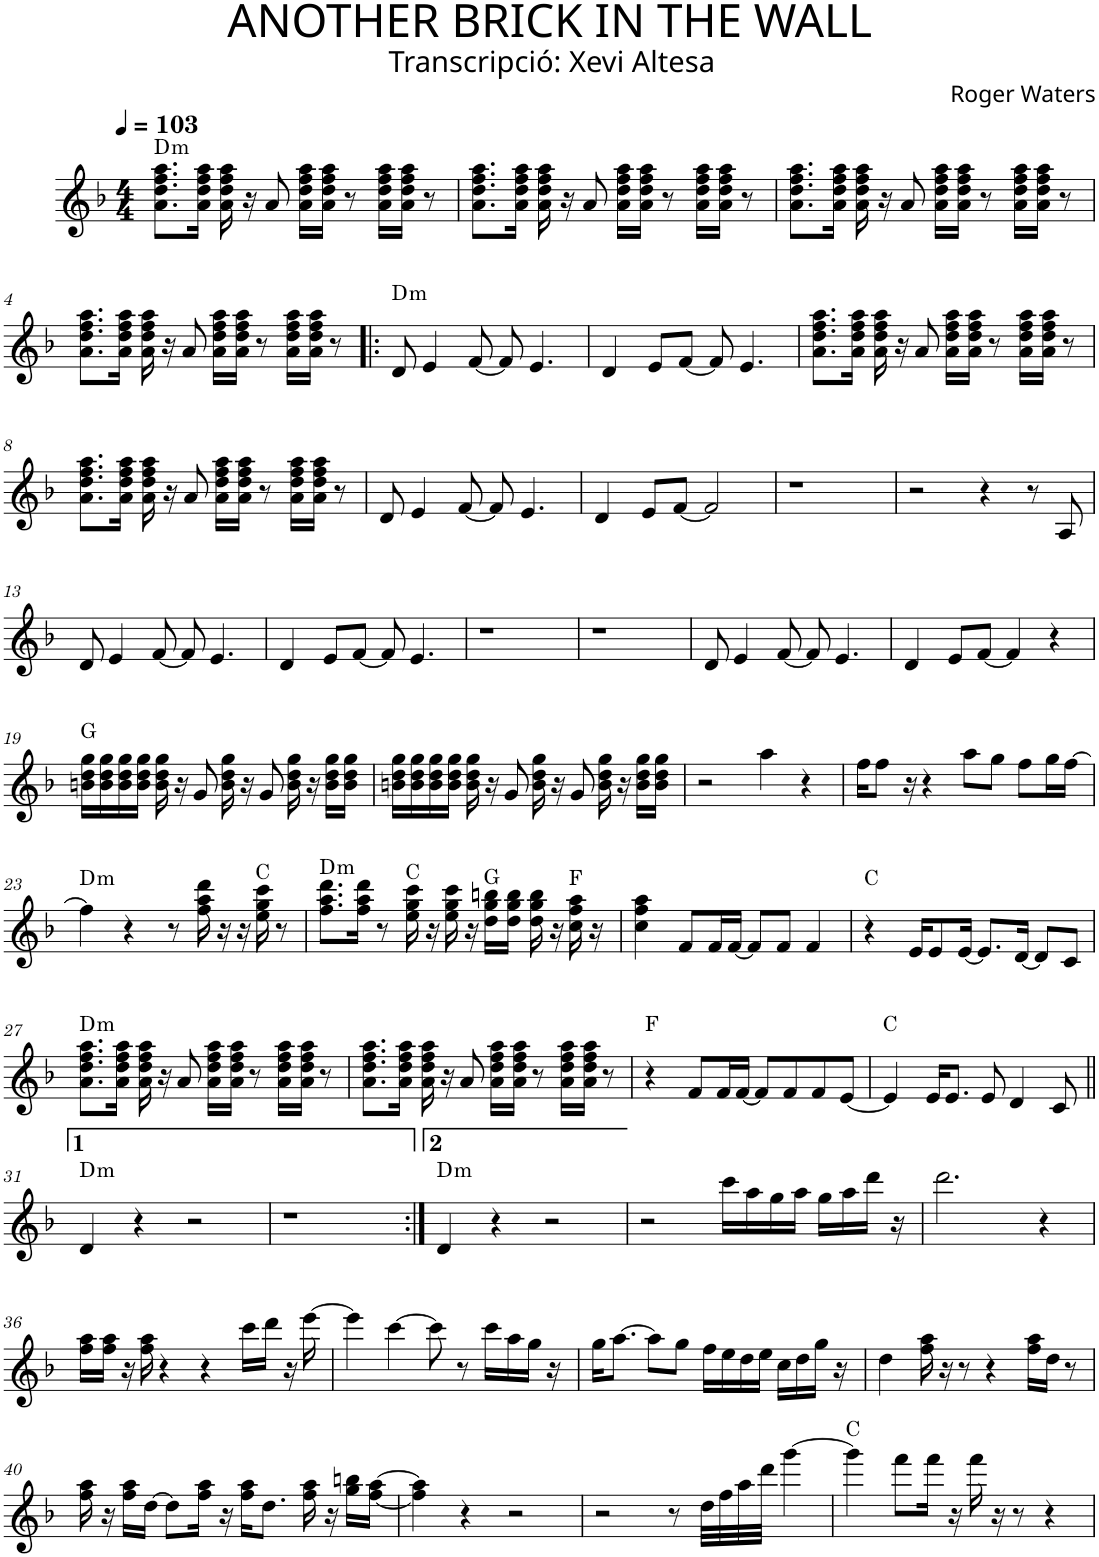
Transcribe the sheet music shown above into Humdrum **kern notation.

**kern	**harte
*part1	*part1
*staff1	*
*I"P1	*
*clefG2	*
*k[b-]	*
*d:	*
*M4/4	*
*MM103	*
=1	=1
!	!LO:H:kt=m
8.a\ 8.dd\ 8.ff\ 8.aa\L	D:min
16a\ 16dd\ 16ff\ 16aa\Jk	.
16a\ 16dd\ 16ff\ 16aa\	.
16r	.
8a/	.
16a\ 16dd\ 16ff\ 16aa\LL	.
16a\ 16dd\ 16ff\ 16aa\JJ	.
8r	.
16a\ 16dd\ 16ff\ 16aa\LL	.
16a\ 16dd\ 16ff\ 16aa\JJ	.
8r	.
=2	=2
8.a\ 8.dd\ 8.ff\ 8.aa\L	.
16a\ 16dd\ 16ff\ 16aa\Jk	.
16a\ 16dd\ 16ff\ 16aa\	.
16r	.
8a/	.
16a\ 16dd\ 16ff\ 16aa\LL	.
16a\ 16dd\ 16ff\ 16aa\JJ	.
8r	.
16a\ 16dd\ 16ff\ 16aa\LL	.
16a\ 16dd\ 16ff\ 16aa\JJ	.
8r	.
=3	=3
8.a\ 8.dd\ 8.ff\ 8.aa\L	.
16a\ 16dd\ 16ff\ 16aa\Jk	.
16a\ 16dd\ 16ff\ 16aa\	.
16r	.
8a/	.
16a\ 16dd\ 16ff\ 16aa\LL	.
16a\ 16dd\ 16ff\ 16aa\JJ	.
8r	.
16a\ 16dd\ 16ff\ 16aa\LL	.
16a\ 16dd\ 16ff\ 16aa\JJ	.
8r	.
!!LO:LB:g=z
=4	=4
8.a\ 8.dd\ 8.ff\ 8.aa\L	.
16a\ 16dd\ 16ff\ 16aa\Jk	.
16a\ 16dd\ 16ff\ 16aa\	.
16r	.
8a/	.
16a\ 16dd\ 16ff\ 16aa\LL	.
16a\ 16dd\ 16ff\ 16aa\JJ	.
8r	.
16a\ 16dd\ 16ff\ 16aa\LL	.
16a\ 16dd\ 16ff\ 16aa\JJ	.
8r	.
=5!|:	=5!|:
!	!LO:H:kt=m
8d/	D:min
4e/	.
[<8f/	.
8f/]	.
4.e/	.
=6	=6
4d/	.
8e/L	.
[<8f/J	.
8f/]	.
4.e/	.
=7	=7
8.a\ 8.dd\ 8.ff\ 8.aa\L	.
16a\ 16dd\ 16ff\ 16aa\Jk	.
16a\ 16dd\ 16ff\ 16aa\	.
16r	.
8a/	.
16a\ 16dd\ 16ff\ 16aa\LL	.
16a\ 16dd\ 16ff\ 16aa\JJ	.
8r	.
16a\ 16dd\ 16ff\ 16aa\LL	.
16a\ 16dd\ 16ff\ 16aa\JJ	.
8r	.
!!LO:LB:g=z
=8	=8
8.a\ 8.dd\ 8.ff\ 8.aa\L	.
16a\ 16dd\ 16ff\ 16aa\Jk	.
16a\ 16dd\ 16ff\ 16aa\	.
16r	.
8a/	.
16a\ 16dd\ 16ff\ 16aa\LL	.
16a\ 16dd\ 16ff\ 16aa\JJ	.
8r	.
16a\ 16dd\ 16ff\ 16aa\LL	.
16a\ 16dd\ 16ff\ 16aa\JJ	.
8r	.
=9	=9
8d/	.
4e/	.
[<8f/	.
8f/]	.
4.e/	.
=10	=10
4d/	.
8e/L	.
[<8f/J	.
2f/]	.
=11	=11
1r	.
=12	=12
2r	.
4r	.
8r	.
8A/	.
!!LO:LB:g=z
=13	=13
8d/	.
4e/	.
[<8f/	.
8f/]	.
4.e/	.
=14	=14
4d/	.
8e/L	.
[<8f/J	.
8f/]	.
4.e/	.
=15	=15
1r	.
=16	=16
1r	.
=17	=17
8d/	.
4e/	.
[<8f/	.
8f/]	.
4.e/	.
=18	=18
4d/	.
8e/L	.
[<8f/J	.
4f/]	.
4r	.
!!LO:LB:g=z
=19	=19
16bn\ 16dd\ 16gg\LL	G:maj
16b\ 16dd\ 16gg\	.
16b\ 16dd\ 16gg\	.
16b\ 16dd\ 16gg\JJ	.
16b\ 16dd\ 16gg\	.
16r	.
8g/	.
16b\ 16dd\ 16gg\	.
16r	.
8g/	.
16b\ 16dd\ 16gg\	.
16r	.
16b\ 16dd\ 16gg\LL	.
16b\ 16dd\ 16gg\JJ	.
=20	=20
16bn\ 16dd\ 16gg\LL	.
16b\ 16dd\ 16gg\	.
16b\ 16dd\ 16gg\	.
16b\ 16dd\ 16gg\JJ	.
16b\ 16dd\ 16gg\	.
16r	.
8g/	.
16b\ 16dd\ 16gg\	.
16r	.
8g/	.
16b\ 16dd\ 16gg\	.
16r	.
16b\ 16dd\ 16gg\LL	.
16b\ 16dd\ 16gg\JJ	.
=21	=21
2r	.
4aa\	.
4r	.
=22	=22
16ff\KL	.
8ff\J	.
16r	.
4r	.
8aa\L	.
8gg\J	.
8ff\L	.
16gg\L	.
[>16ff\JJ	.
!!LO:LB:g=z
=23	=23
!	!LO:H:kt=m
4ff\]	D:min
4r	.
8r	.
16ff\ 16aa\ 16ddd\	.
16r	.
16r	.
16ee\ 16gg\ 16ccc\	C:maj
8r	.
=24	=24
!	!LO:H:kt=m
8.ff\ 8.aa\ 8.ddd\L	D:min
16ff\ 16aa\ 16ddd\Jk	.
8r	.
16ee\ 16gg\ 16ccc\	C:maj
16r	.
16ee\ 16gg\ 16ccc\	.
16r	.
16dd\ 16gg\ 16bbn\LL	G:maj
16dd\ 16gg\ 16bb\JJ	.
16dd\ 16gg\ 16bb\	.
16r	.
16cc\ 16ff\ 16aa\	F:maj
16r	.
=25	=25
4cc\ 4ff\ 4aa\	.
8f/L	.
16f/L	.
[<16f/JJ	.
8f/L]	.
8f/J	.
4f/	.
=26	=26
4r	C:maj
16e/KL	.
8e/	.
[<16e/Jk	.
8.e/L]	.
[<16d/Jk	.
8d/L]	.
8c/J	.
!!LO:LB:g=z
=27	=27
!	!LO:H:kt=m
8.a\ 8.dd\ 8.ff\ 8.aa\L	D:min
16a\ 16dd\ 16ff\ 16aa\Jk	.
16a\ 16dd\ 16ff\ 16aa\	.
16r	.
8a/	.
16a\ 16dd\ 16ff\ 16aa\LL	.
16a\ 16dd\ 16ff\ 16aa\JJ	.
8r	.
16a\ 16dd\ 16ff\ 16aa\LL	.
16a\ 16dd\ 16ff\ 16aa\JJ	.
8r	.
=28	=28
8.a\ 8.dd\ 8.ff\ 8.aa\L	.
16a\ 16dd\ 16ff\ 16aa\Jk	.
16a\ 16dd\ 16ff\ 16aa\	.
16r	.
8a/	.
16a\ 16dd\ 16ff\ 16aa\LL	.
16a\ 16dd\ 16ff\ 16aa\JJ	.
8r	.
16a\ 16dd\ 16ff\ 16aa\LL	.
16a\ 16dd\ 16ff\ 16aa\JJ	.
8r	.
=29	=29
4r	F:maj
8f/L	.
16f/L	.
[<16f/JJ	.
8f/L]	.
8f/	.
8f/	.
[<8e/J	.
=30	=30
4e/]	C:maj
16e/KL	.
8.e/J	.
8e/	.
4d/	.
8c/	.
!!LO:LB:g=z
=31||	=31||
!	!LO:H:kt=m
4d/	D:min
4r	.
2r	.
=32	=32
1r	.
=33:|!	=33:|!
!	!LO:H:kt=m
4d/	D:min
4r	.
2r	.
=34	=34
2r	.
16ccc\LL	.
16aa\	.
16gg\	.
16aa\JJ	.
16gg\LL	.
16aa\	.
16ddd\JJ	.
16r	.
=35	=35
2.ddd\	.
4r	.
!!LO:LB:g=z
=36	=36
16ff\ 16aa\LL	.
16ff\ 16aa\JJ	.
16r	.
16ff\ 16aa\	.
4r	.
4r	.
16ccc\LL	.
16ddd\JJ	.
16r	.
[>16eee\	.
=37	=37
4eee\]	.
[>4ccc\	.
8ccc\]	.
8r	.
16ccc\LL	.
16aa\	.
16gg\JJ	.
16r	.
=38	=38
16gg\KL	.
[>8.aa\J	.
8aa\L]	.
8gg\J	.
16ff\LL	.
16ee\	.
16dd\	.
16ee\JJ	.
16cc\LL	.
16dd\	.
16gg\JJ	.
16r	.
=39	=39
4dd\	.
16ff\ 16aa\	.
16r	.
8r	.
4r	.
16ff\ 16aa\LL	.
16dd\JJ	.
8r	.
!!LO:LB:g=z
=40	=40
16ff\ 16aa\	.
16r	.
16ff\ 16aa\LL	.
[>16dd\JJ	.
8dd\L]	.
16ff\ 16aa\Jk	.
16r	.
16ff\ 16aa\KL	.
8.dd\J	.
16ff\ 16aa\	.
16r	.
16gg\ 16bbn\LL	.
[<16ff\ [>16aa\JJ	.
=41	=41
4ff\] 4aa\]	.
4r	.
2r	.
=42	=42
2r	.
8r	.
32dd\LLL	.
32ff\	.
32aa\	.
32ddd\JJJ	.
[>4ggg\	.
=43	=43
4ggg\]	C:maj
8fff\L	.
16fff\Jk	.
16r	.
16fff\	.
16r	.
8r	.
4r	.
=	=
*-	*-
